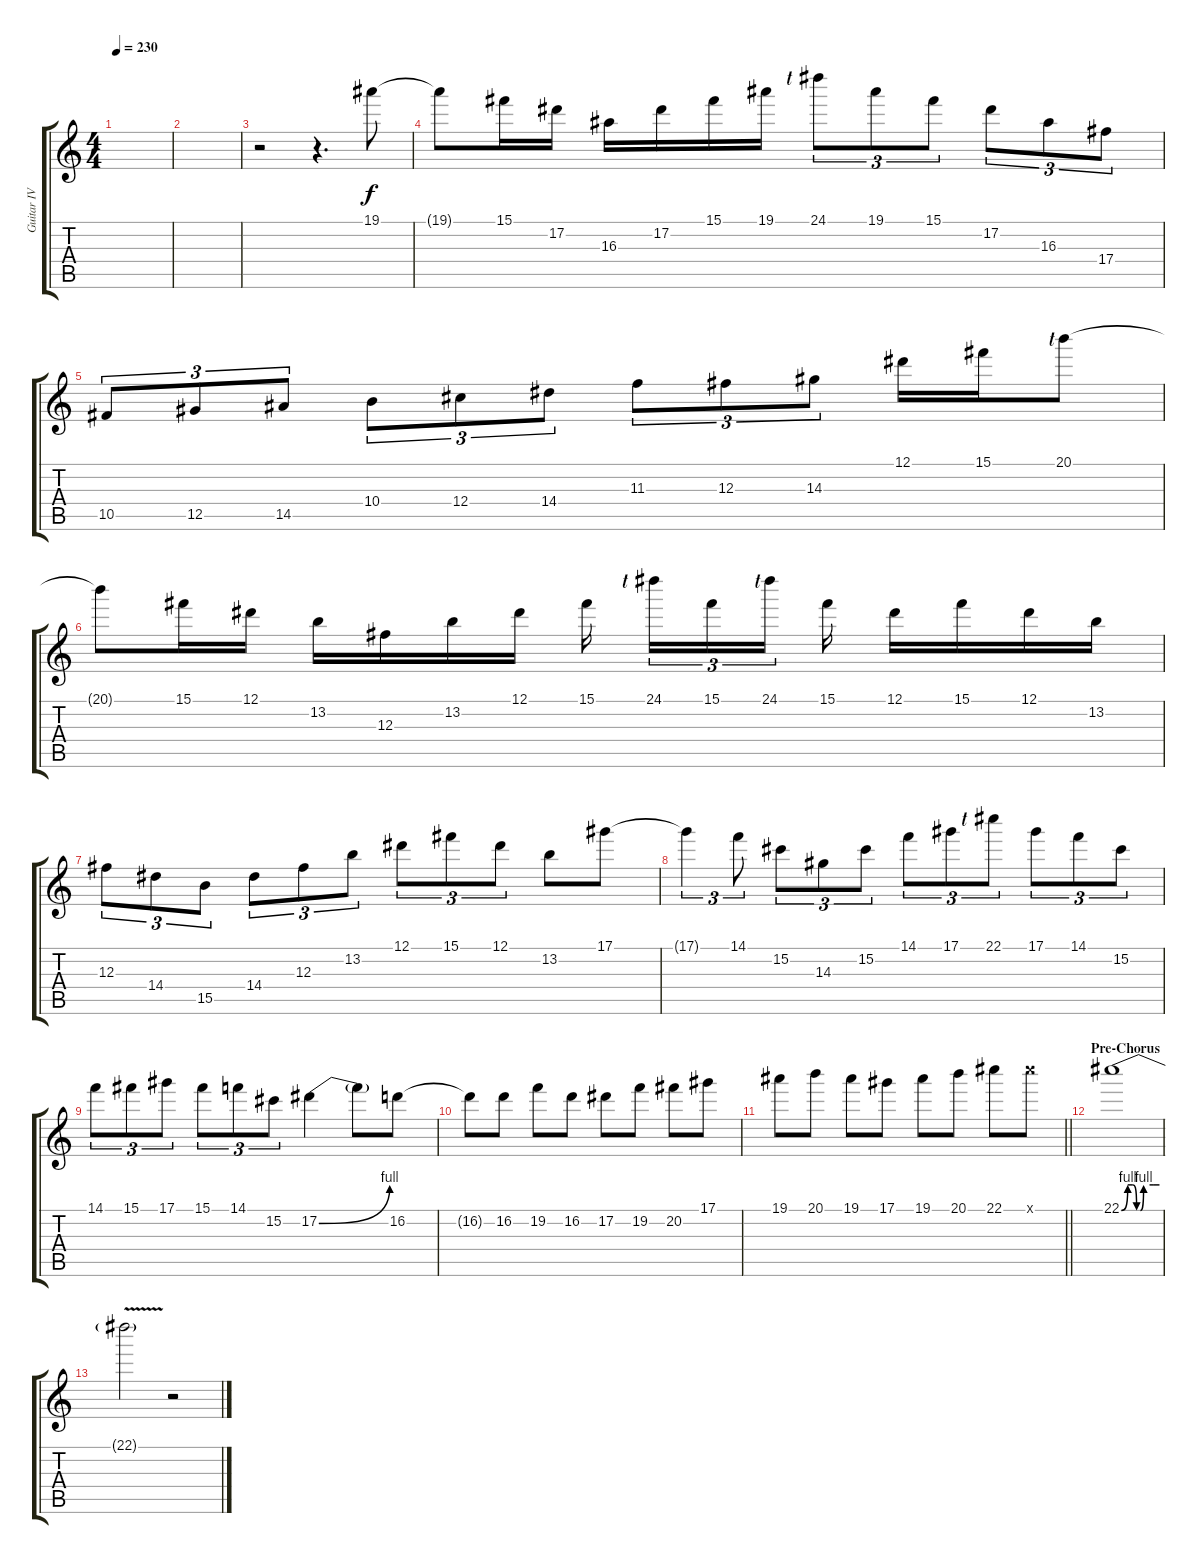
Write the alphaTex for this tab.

\track ("Guitar IV" "Guitar IV") {instrument overdrivenguitar}
\staff {score tabs}
\tuning (Eb4 Bb3 Gb3 Db3 Ab2 Eb2) {hide}
\ts (4 4)
\tempo 230
\clef g2
\ks c
|
|
r.2{volume 16 balance 11} r.4{d} 19.1.8 |
19.1{t}.8 15.1.16 17.2.16 16.3.16 17.2.16 15.1.16 19.1.16 24.1{lf 1}.8{tu (3 2)} 19.1.8{tu (3 2)} 15.1.8{tu (3 2)} 17.2.8{tu (3 2)} 16.3.8{tu (3 2)} 17.4.8{tu (3 2)} |
10.5.8{tu (3 2)} 12.5.8{tu (3 2)} 14.5.8{tu (3 2)} 10.4.8{tu (3 2)} 12.4.8{tu (3 2)} 14.4.8{tu (3 2)} 11.3.8{tu (3 2)} 12.3.8{tu (3 2)} 14.3.8{tu (3 2)} 12.1.16 15.1.16 20.1{lf 1}.8 |
20.1{t}.8 15.1.16 12.1.16 13.2.16 12.3.16 13.2.16 12.1.16 15.1.16{beam splitsecondary} 24.1{lf 1}.16{tu (3 2)} 15.1.16{tu (3 2)} 24.1{lf 1}.16{tu (3 2) beam splitsecondary} 15.1.16 12.1.16 15.1.16 12.1.16 13.2.16 |
12.3.8{tu (3 2)} 14.4.8{tu (3 2)} 15.5.8{tu (3 2)} 14.4.8{tu (3 2)} 12.3.8{tu (3 2)} 13.2.8{tu (3 2)} 12.1.8{tu (3 2)} 15.1.8{tu (3 2)} 12.1.8{tu (3 2)} 13.2.8 17.1.8 |
17.1{t}.4{tu (3 2)} 14.1.8{tu (3 2)} 15.2.8{tu (3 2)} 14.3.8{tu (3 2)} 15.2.8{tu (3 2)} 14.1.8{tu (3 2)} 17.1.8{tu (3 2)} 22.1{lf 1}.8{tu (3 2)} 17.1.8{tu (3 2)} 14.1.8{tu (3 2)} 15.2.8{tu (3 2)} |
14.1.8{tu (3 2)} 15.1.8{tu (3 2)} 17.1.8{tu (3 2)} 15.1.8{tu (3 2)} 14.1.8{tu (3 2)} 15.2.8{tu (3 2)} 17.2{be (bend 0 0 60 4)}.4 17.2{t}.8 16.2.8 |
16.2{t}.8 16.2.8 19.2.8 16.2.8 17.2.8 19.2.8 20.2.8 17.1.8 |
\barLineRight lightlight
19.1.8 20.1.8 19.1.8 17.1.8 19.1.8 20.1.8 22.1.8 22.1{x}.8 |
\section ("" "Pre-Chorus")
22.1{be (custom 0 0 10 4 18 4 24 0 30 0 35 4 50 4 60 4)}.1 |
22.1{v t}.2 r.2
